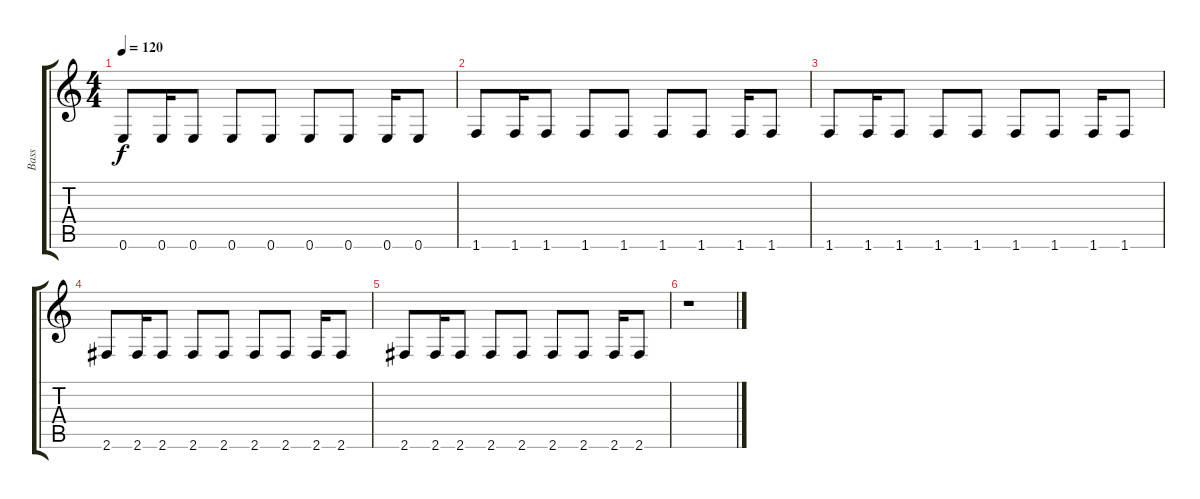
\track ("Bass" "Bass") {instrument fretlessbass}
\staff {score tabs}
\tuning (E4 B3 G3 D3 A2 E2) {hide}
\ts (4 4)
\tempo 120
\clef g2
\ks c
0.6.8{dy f} 0.6.16 0.6.8 0.6.8 0.6.8 0.6.8 0.6.8 0.6.16 0.6.8 |
1.6.8 1.6.16 1.6.8 1.6.8 1.6.8 1.6.8 1.6.8 1.6.16 1.6.8 |
1.6.8 1.6.16 1.6.8 1.6.8 1.6.8 1.6.8 1.6.8 1.6.16 1.6.8 |
2.6.8 2.6.16 2.6.8 2.6.8 2.6.8 2.6.8 2.6.8 2.6.16 2.6.8 |
2.6.8 2.6.16 2.6.8 2.6.8 2.6.8 2.6.8 2.6.8 2.6.16 2.6.8 |
r.1
